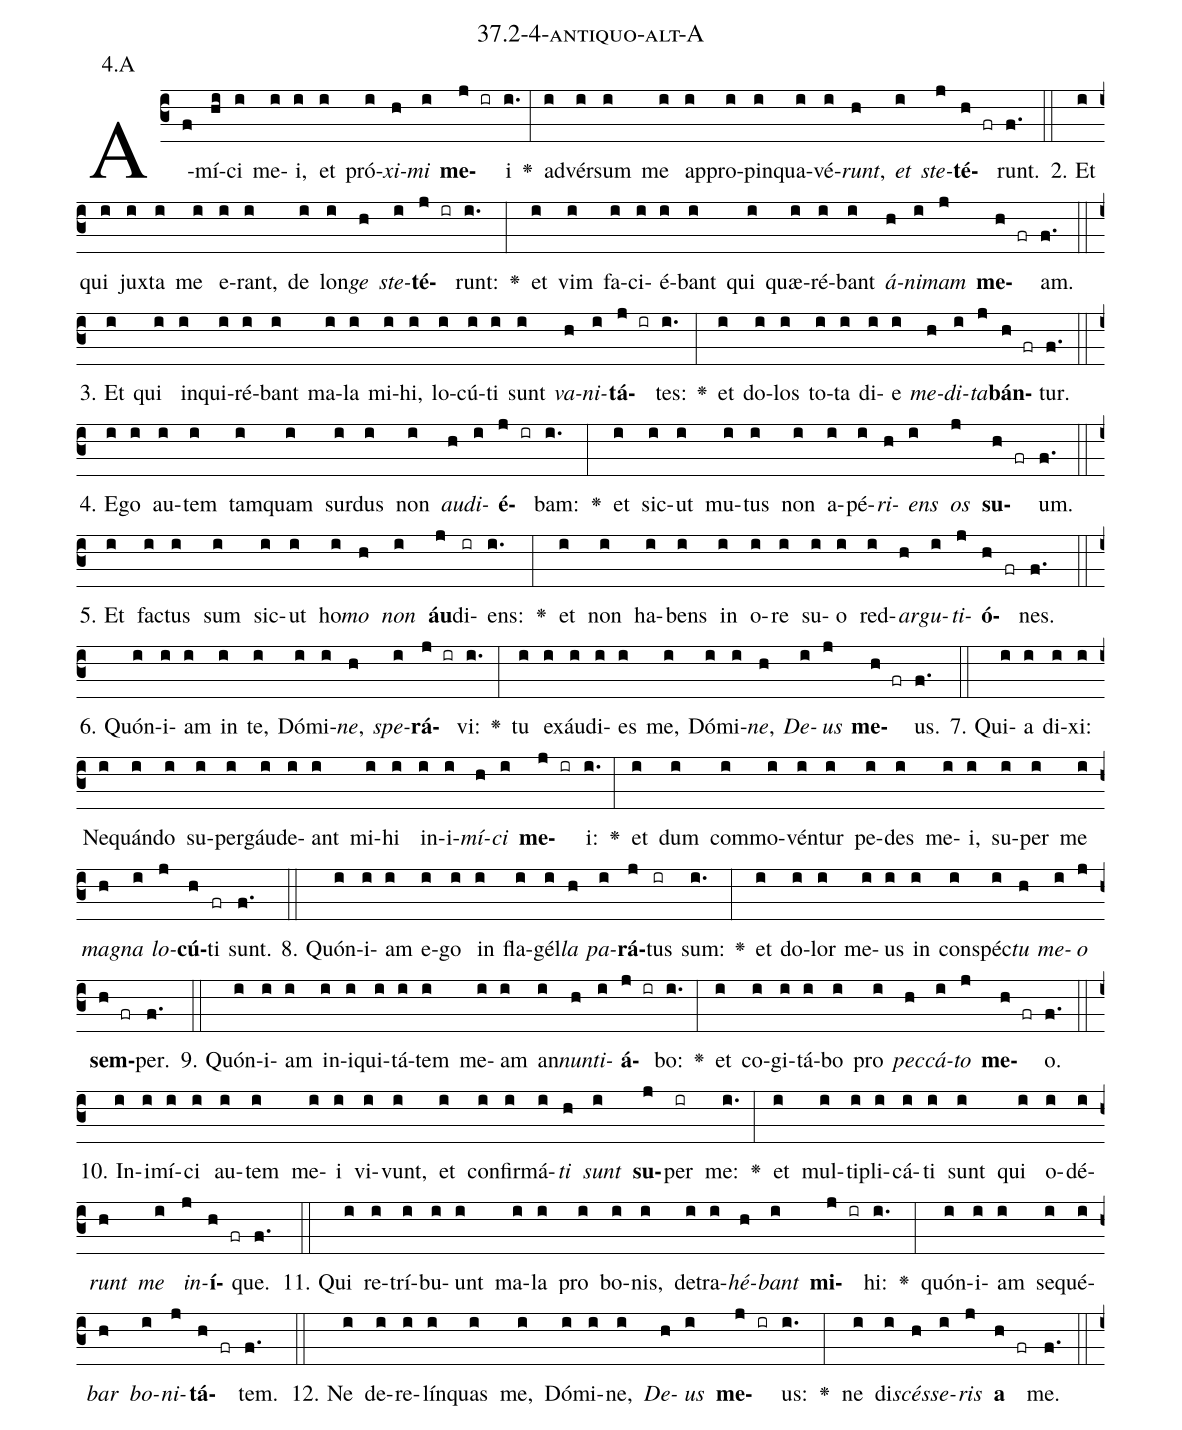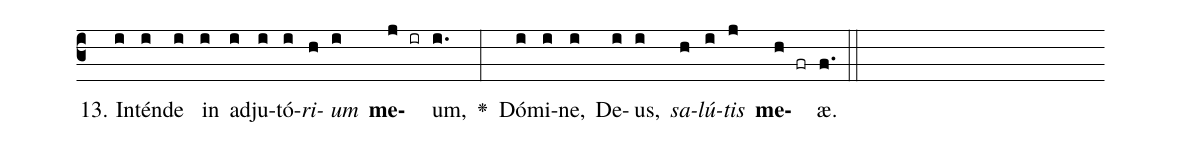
name: 37.2-4-antiquo-alt-A;
annotation: 4.A;
%%
(c3)A(f)mí(hi)ci(i) me(i)i,(i) et(i) pró(i)<i>xi</i>(h)<i>mi</i>(i) <b>me</b>(j ir)i(i.) <v>\greheightstar</v>(:) ad(i)vér(i)sum(i) me(i) ap(i)pro(i)pin(i)qua(i)vé(i)<i>runt</i>,(h) <i>et</i>(i) <i>ste</i>(j)<b>té</b>(h fr)runt.(f.) (::)
2. Et(i) qui(i) jux(i)ta(i) me(i) e(i)rant,(i) de(i) lon(i)<i>ge</i>(h) <i>ste</i>(i)<b>té</b>(j ir)runt:(i.) <v>\greheightstar</v>(:) et(i) vim(i) fa(i)ci(i)é(i)bant(i) qui(i) quæ(i)ré(i)bant(i) <i>á</i>(h)<i>ni</i>(i)<i>mam</i>(j) <b>me</b>(h fr)am.(f.) (::)
3. Et(i) qui(i) in(i)qui(i)ré(i)bant(i) ma(i)la(i) mi(i)hi,(i) lo(i)cú(i)ti(i) sunt(i) <i>va</i>(h)<i>ni</i>(i)<b>tá</b>(j ir)tes:(i.) <v>\greheightstar</v>(:) et(i) do(i)los(i) to(i)ta(i) di(i)e(i) <i>me</i>(h)<i>di</i>(i)<i>ta</i>(j)<b>bán</b>(h fr)tur.(f.) (::)
4. E(i)go(i) au(i)tem(i) tam(i)quam(i) sur(i)dus(i) non(i) <i>au</i>(h)<i>di</i>(i)<b>é</b>(j ir)bam:(i.) <v>\greheightstar</v>(:) et(i) sic(i)ut(i) mu(i)tus(i) non(i) a(i)pé(i)<i>ri</i>(h)<i>ens</i>(i) <i>os</i>(j) <b>su</b>(h fr)um.(f.) (::)
5. Et(i) fac(i)tus(i) sum(i) sic(i)ut(i) ho(i)<i>mo</i>(h) <i>non</i>(i) <b>áu</b>(j)di(ir)ens:(i.) <v>\greheightstar</v>(:) et(i) non(i) ha(i)bens(i) in(i) o(i)re(i) su(i)o(i) red(i)<i>ar</i>(h)<i>gu</i>(i)<i>ti</i>(j)<b>ó</b>(h fr)nes.(f.) (::)
6. Quón(i)i(i)am(i) in(i) te,(i) Dó(i)mi(i)<i>ne</i>,(h) <i>spe</i>(i)<b>rá</b>(j ir)vi:(i.) <v>\greheightstar</v>(:) tu(i) ex(i)áu(i)di(i)es(i) me,(i) Dó(i)mi(i)<i>ne</i>,(h) <i>De</i>(i)<i>us</i>(j) <b>me</b>(h fr)us.(f.) (::)
7. Qui(i)a(i) di(i)xi:(i) Ne(i)quán(i)do(i) su(i)per(i)gáu(i)de(i)ant(i) mi(i)hi(i) in(i)i(i)<i>mí</i>(h)<i>ci</i>(i) <b>me</b>(j ir)i:(i.) <v>\greheightstar</v>(:) et(i) dum(i) com(i)mo(i)vén(i)tur(i) pe(i)des(i) me(i)i,(i) su(i)per(i) me(i) <i>ma</i>(h)<i>gna</i>(i) <i>lo</i>(j)<b>cú</b>(h)ti(fr) sunt.(f.) (::)
8. Quón(i)i(i)am(i) e(i)go(i) in(i) fla(i)gél(i)<i>la</i>(h) <i>pa</i>(i)<b>rá</b>(j)tus(ir) sum:(i.) <v>\greheightstar</v>(:) et(i) do(i)lor(i) me(i)us(i) in(i) con(i)spéc(i)<i>tu</i>(h) <i>me</i>(i)<i>o</i>(j) <b>sem</b>(h fr)per.(f.) (::)
9. Quón(i)i(i)am(i) in(i)i(i)qui(i)tá(i)tem(i) me(i)am(i) an(i)<i>nun</i>(h)<i>ti</i>(i)<b>á</b>(j ir)bo:(i.) <v>\greheightstar</v>(:) et(i) co(i)gi(i)tá(i)bo(i) pro(i) <i>pec</i>(h)<i>cá</i>(i)<i>to</i>(j) <b>me</b>(h fr)o.(f.) (::)
10. In(i)i(i)mí(i)ci(i) au(i)tem(i) me(i)i(i) vi(i)vunt,(i) et(i) con(i)fir(i)má(i)<i>ti</i>(h) <i>sunt</i>(i) <b>su</b>(j)per(ir) me:(i.) <v>\greheightstar</v>(:) et(i) mul(i)ti(i)pli(i)cá(i)ti(i) sunt(i) qui(i) o(i)dé(i)<i>runt</i>(h) <i>me</i>(i) <i>in</i>(j)<b>í</b>(h fr)que.(f.) (::)
11. Qui(i) re(i)trí(i)bu(i)unt(i) ma(i)la(i) pro(i) bo(i)nis,(i) de(i)tra(i)<i>hé</i>(h)<i>bant</i>(i) <b>mi</b>(j ir)hi:(i.) <v>\greheightstar</v>(:) quón(i)i(i)am(i) se(i)qué(i)<i>bar</i>(h) <i>bo</i>(i)<i>ni</i>(j)<b>tá</b>(h fr)tem.(f.) (::)
12. Ne(i) de(i)re(i)lín(i)quas(i) me,(i) Dó(i)mi(i)ne,(i) <i>De</i>(h)<i>us</i>(i) <b>me</b>(j ir)us:(i.) <v>\greheightstar</v>(:) ne(i) di(i)<i>scés</i>(h)<i>se</i>(i)<i>ris</i>(j) <b>a</b>(h fr) me.(f.) (::)
13. In(i)tén(i)de(i) in(i) ad(i)ju(i)tó(i)<i>ri</i>(h)<i>um</i>(i) <b>me</b>(j ir)um,(i.) <v>\greheightstar</v>(:) Dó(i)mi(i)ne,(i) De(i)us,(i) <i>sa</i>(h)<i>lú</i>(i)<i>tis</i>(j) <b>me</b>(h fr)æ.(f.) (::)
